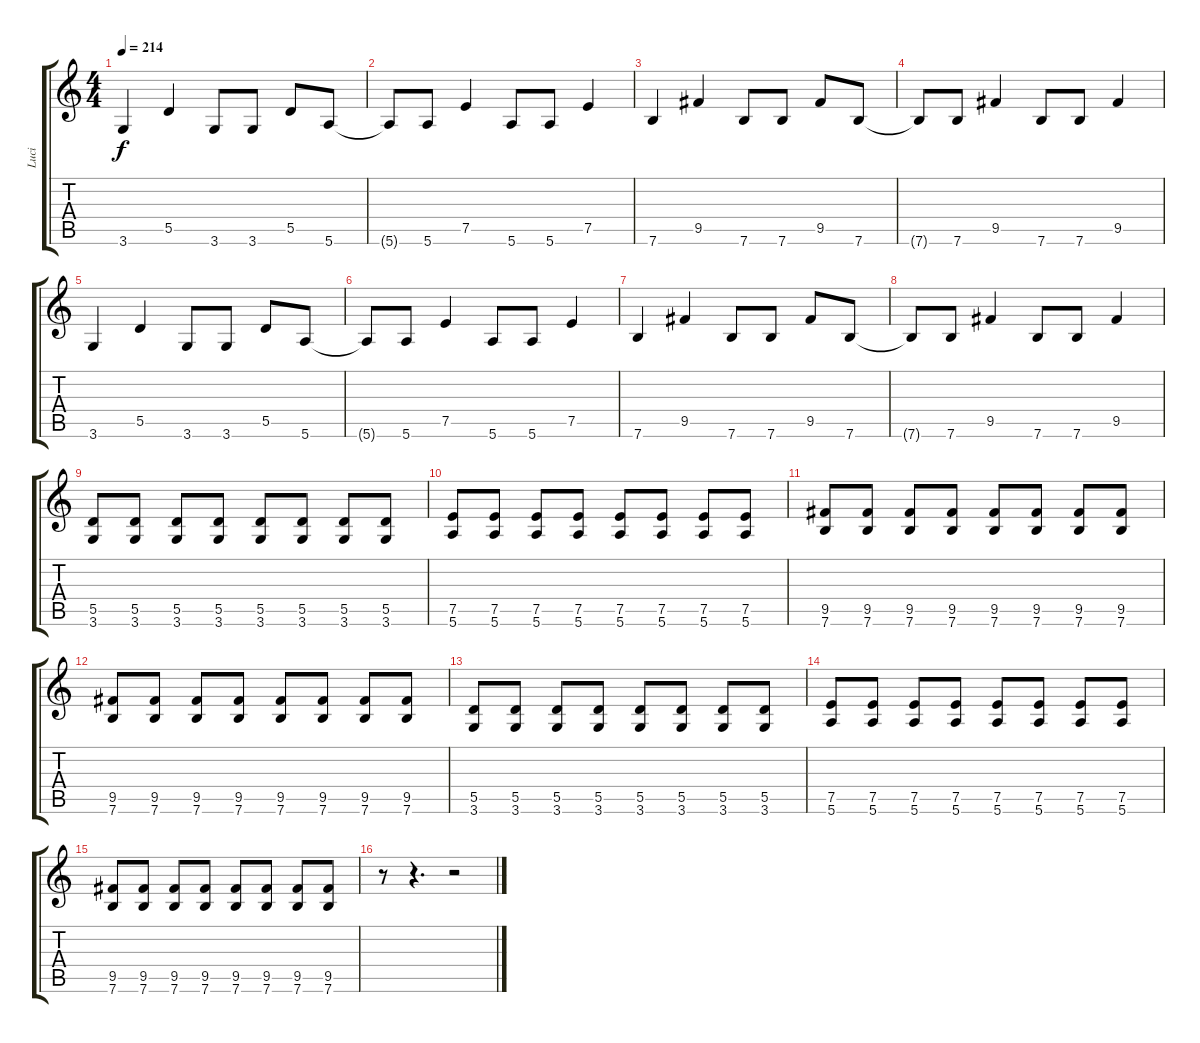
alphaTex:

\track ("Luci" "Luci") {instrument distortionguitar}
\staff {score tabs}
\tuning (E4 B3 G3 D3 A2 E2) {hide}
\ts (4 4)
\tempo 214
\clef g2
\ks c
3.6.4{dy f volume 13 instrument distortionguitar} 5.5.4 3.6.8 3.6.8 5.5.8 5.6.8 |
5.6{t}.8 5.6.8 7.5.4 5.6.8 5.6.8 7.5.4 |
7.6.4 9.5.4 7.6.8 7.6.8 9.5.8 7.6.8 |
7.6{t}.8 7.6.8 9.5.4 7.6.8 7.6.8 9.5.4 |
3.6.4{volume 13 instrument distortionguitar} 5.5.4 3.6.8 3.6.8 5.5.8 5.6.8 |
5.6{t}.8 5.6.8 7.5.4 5.6.8 5.6.8 7.5.4 |
7.6.4 9.5.4 7.6.8 7.6.8 9.5.8 7.6.8 |
7.6{t}.8 7.6.8 9.5.4 7.6.8 7.6.8 9.5.4 |
(5.5 3.6).8 (5.5 3.6).8 (5.5 3.6).8 (5.5 3.6).8 (5.5 3.6).8 (5.5 3.6).8 (5.5 3.6).8 (5.5 3.6).8 |
(7.5 5.6).8 (7.5 5.6).8 (7.5 5.6).8 (7.5 5.6).8 (7.5 5.6).8 (7.5 5.6).8 (7.5 5.6).8 (7.5 5.6).8 |
(9.5 7.6).8 (9.5 7.6).8 (9.5 7.6).8 (9.5 7.6).8 (9.5 7.6).8 (9.5 7.6).8 (9.5 7.6).8 (9.5 7.6).8 |
(9.5 7.6).8 (9.5 7.6).8 (9.5 7.6).8 (9.5 7.6).8 (9.5 7.6).8 (9.5 7.6).8 (9.5 7.6).8 (9.5 7.6).8 |
(5.5 3.6).8 (5.5 3.6).8 (5.5 3.6).8 (5.5 3.6).8 (5.5 3.6).8 (5.5 3.6).8 (5.5 3.6).8 (5.5 3.6).8 |
(7.5 5.6).8 (7.5 5.6).8 (7.5 5.6).8 (7.5 5.6).8 (7.5 5.6).8 (7.5 5.6).8 (7.5 5.6).8 (7.5 5.6).8 |
(9.5 7.6).8 (9.5 7.6).8 (9.5 7.6).8 (9.5 7.6).8 (9.5 7.6).8 (9.5 7.6).8 (9.5 7.6).8 (9.5 7.6).8 |
r.8 r.4{d} r.2
